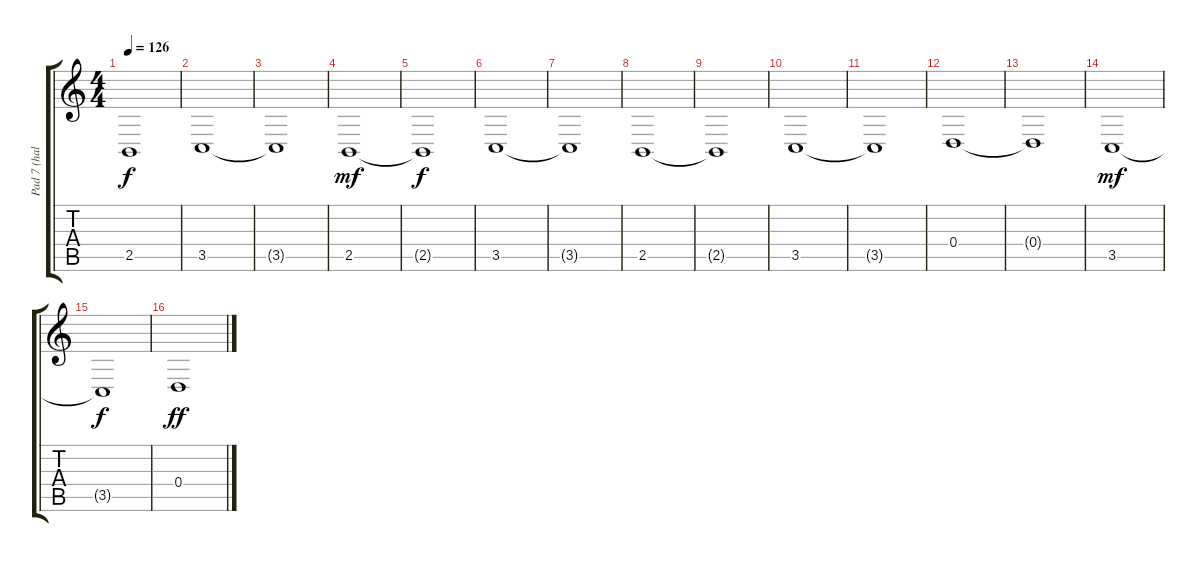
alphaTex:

\track ("Pad 7 (halo)" "Pad 7 (hal") {instrument pad7halo}
\staff {score tabs}
\tuning (E4 B3 G3 D3 A2 E2) {hide}
\ts (4 4)
\tempo 126
\clef g2
\ks c
2.5{t}.1{dy f} |
3.5.1 |
3.5{t}.1 |
2.5.1{dy mf} |
2.5{t}.1{dy f} |
3.5.1 |
3.5{t}.1 |
2.5.1 |
2.5{t}.1 |
3.5.1 |
3.5{t}.1 |
0.4.1 |
0.4{t}.1 |
3.5.1{dy mf} |
3.5{t}.1{dy f} |
0.4.1{dy ff}
